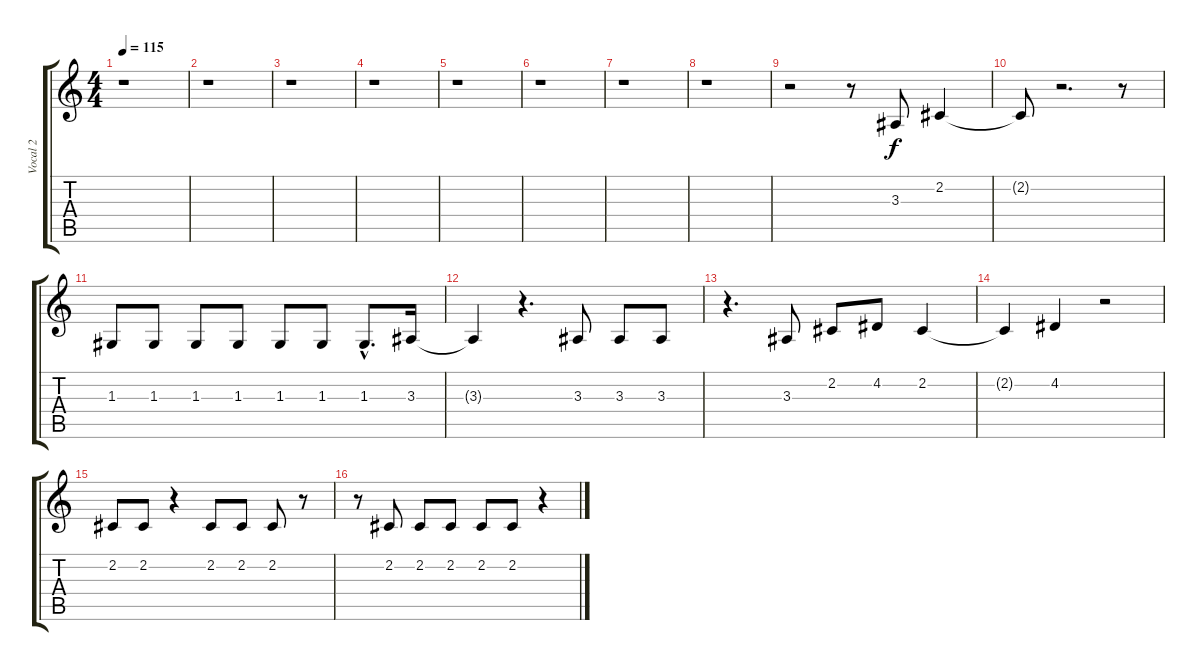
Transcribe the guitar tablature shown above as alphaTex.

\track ("Vocal 2" "Vocal 2") {instrument lead2sawtooth}
\staff {score tabs}
\tuning (E4 B3 G3 D3 A2 E2) {hide}
\ts (4 4)
\tempo 115
\clef g2
\ks c
r.1{dy f instrument lead2sawtooth} |
r.1 |
r.1 |
r.1 |
r.1 |
r.1 |
r.1 |
r.1 |
r.2 r.8 3.3.8 2.2.4 |
2.2{t}.8 r.2{d} r.8 |
1.3.8 1.3.8 1.3.8 1.3.8 1.3.8 1.3.8 1.3{hac}.8{d} 3.3.16 |
3.3{t}.4 r.4{d} 3.3.8 3.3.8 3.3.8 |
r.4{d} 3.3.8 2.2.8 4.2.8 2.2.4 |
2.2{t}.4 4.2.4 r.2 |
2.2.8 2.2.8 r.4 2.2.8 2.2.8 2.2.8 r.8 |
r.8 2.2.8 2.2.8 2.2.8 2.2.8 2.2.8 r.4
